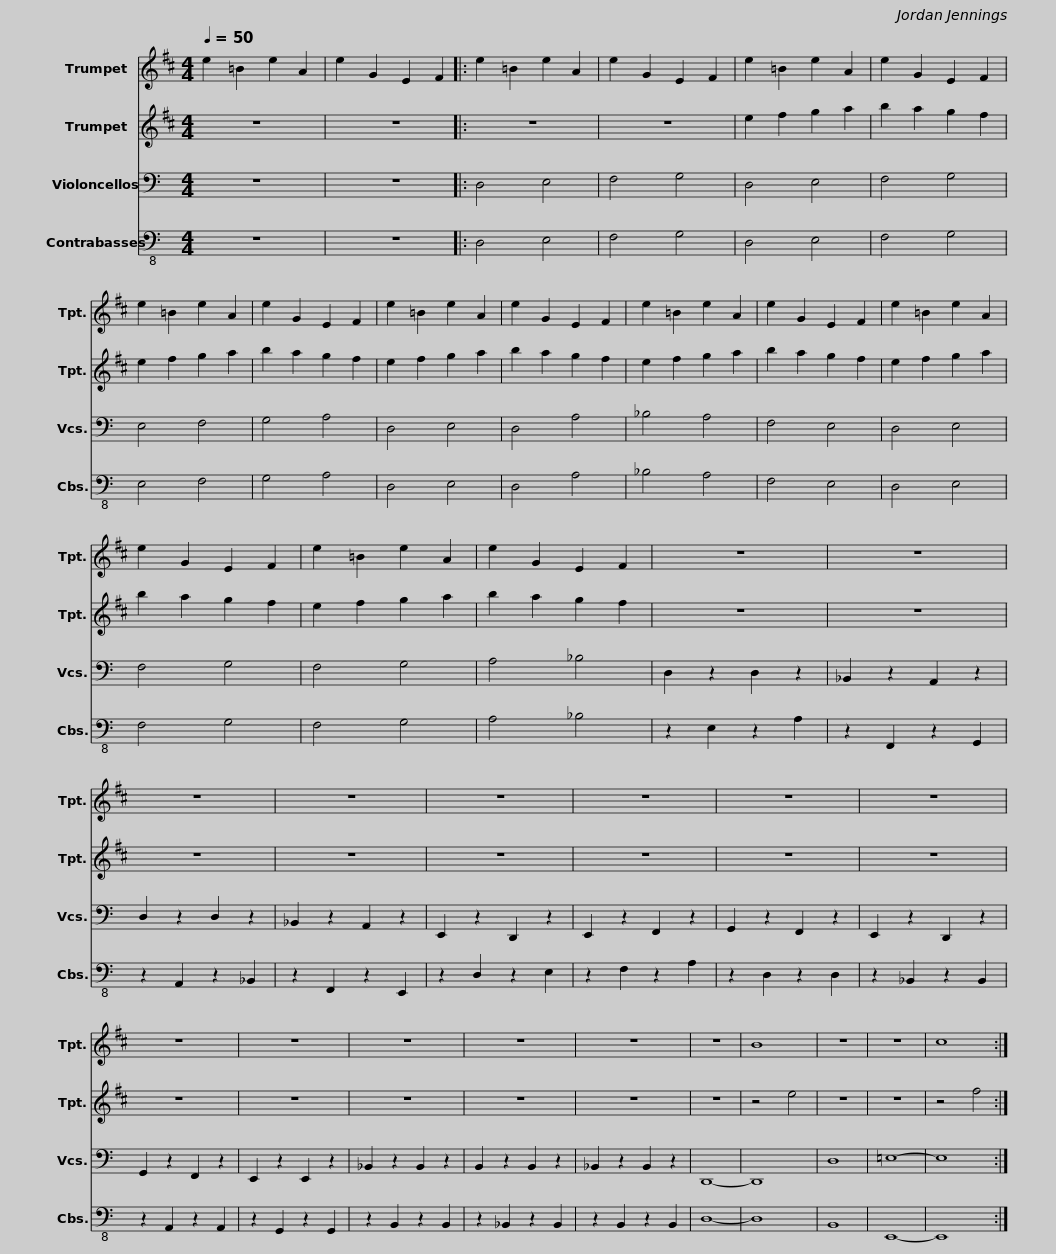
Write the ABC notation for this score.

X:1
%%score 1 2 3 4
L:1/8
Q:1/4=50
M:4/4
I:linebreak $
K:C
V:1 treble transpose=-2
V:2 treble transpose=-2
V:3 bass
V:4 bass-8
V:1
[K:D] e2 =B2 e2 A2 | e2 G2 E2 F2 |: e2 =B2 e2 A2 | e2 G2 E2 F2 | e2 =B2 e2 A2 | %5
 e2 G2 E2 F2 | e2 =B2 e2 A2 |$ e2 G2 E2 F2 | e2 =B2 e2 A2 | e2 G2 E2 F2 | %10
 e2 =B2 e2 A2 | e2 G2 E2 F2 | e2 =B2 e2 A2 | e2 G2 E2 F2 | e2 =B2 e2 A2 |$ %15
 e2 G2 E2 F2 | z8 | z8 | z8 | z8 | %20
 z8 | z8 | z8 | z8 |$ z8 | %25
 z8 | z8 | z8 | z8 | z8 | %30
 B8 | z8 | z8 | c8 :| %34
V:2
[K:D] z8 | z8 |: z8 | z8 | e2 f2 g2 a2 | %5
 b2 a2 g2 f2 | e2 f2 g2 a2 |$ b2 a2 g2 f2 | e2 f2 g2 a2 | b2 a2 g2 f2 | %10
 e2 f2 g2 a2 | b2 a2 g2 f2 | e2 f2 g2 a2 | b2 a2 g2 f2 | e2 f2 g2 a2 |$ %15
 b2 a2 g2 f2 | z8 | z8 | z8 | z8 | %20
 z8 | z8 | z8 | z8 |$ z8 | %25
 z8 | z8 | z8 | z8 | z8 | %30
 z4 e4 | z8 | z8 | z4 f4 :| %34
V:3
 z8 | z8 |: D,4 E,4 | F,4 G,4 | D,4 E,4 | %5
 F,4 G,4 | E,4 F,4 |$ G,4 A,4 | D,4 E,4 | D,4 A,4 | %10
 _B,4 A,4 | F,4 E,4 | D,4 E,4 | F,4 G,4 | F,4 G,4 |$ %15
 A,4 _B,4 | D,2 z2 D,2 z2 | _B,,2 z2 A,,2 z2 | D,2 z2 D,2 z2 | _B,,2 z2 A,,2 z2 | %20
 E,,2 z2 D,,2 z2 | E,,2 z2 F,,2 z2 | G,,2 z2 F,,2 z2 | E,,2 z2 D,,2 z2 |$ G,,2 z2 F,,2 z2 | %25
 E,,2 z2 E,,2 z2 | _B,,2 z2 B,,2 z2 | B,,2 z2 B,,2 z2 | _B,,2 z2 B,,2 z2 | D,,8- | %30
 D,,8 | D,8 | =E,8- | E,8 :| %34
V:4
 z8 | z8 |: D,4 E,4 | F,4 G,4 | D,4 E,4 | %5
 F,4 G,4 | E,4 F,4 |$ G,4 A,4 | D,4 E,4 | D,4 A,4 | %10
 _B,4 A,4 | F,4 E,4 | D,4 E,4 | F,4 G,4 | F,4 G,4 |$ %15
 A,4 _B,4 | z2 E,2 z2 A,2 | z2 F,,2 z2 G,,2 | z2 A,,2 z2 _B,,2 | z2 F,,2 z2 E,,2 | %20
 z2 D,2 z2 E,2 | z2 F,2 z2 A,2 | z2 D,2 z2 D,2 | z2 _B,,2 z2 B,,2 |$ z2 A,,2 z2 A,,2 | %25
 z2 G,,2 z2 G,,2 | z2 B,,2 z2 B,,2 | z2 _B,,2 z2 B,,2 | z2 B,,2 z2 B,,2 | D,8- | %30
 D,8 | B,,8 | E,,8- | E,,8 :| %34
